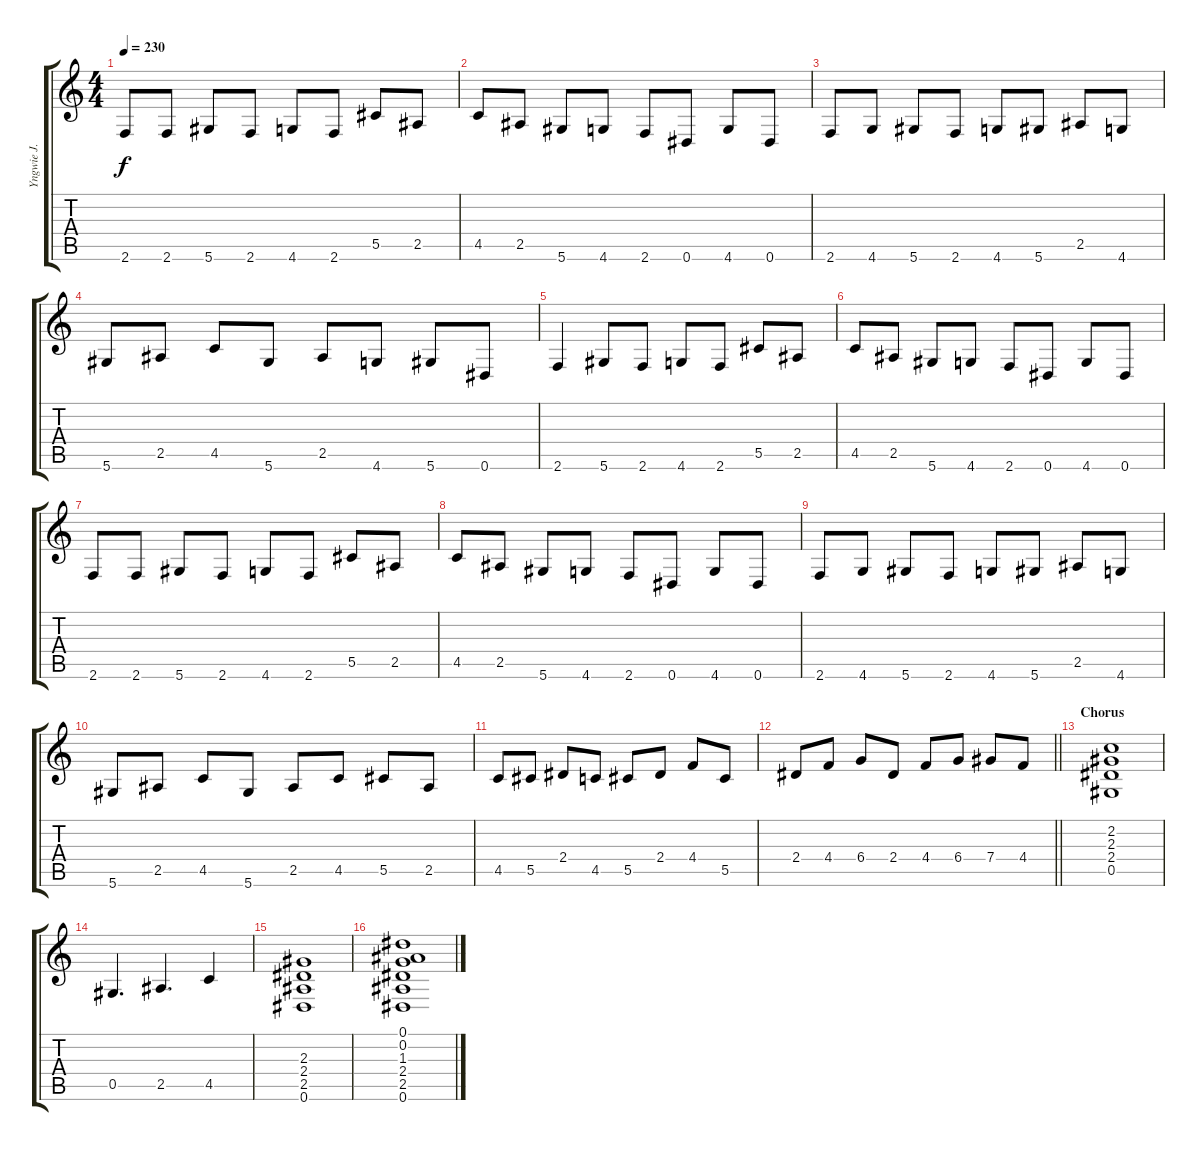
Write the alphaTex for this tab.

\track ("Yngwie J. Malmsteen" "Yngwie J. ") {instrument distortionguitar}
\staff {score tabs}
\tuning (Eb4 Bb3 Gb3 Db3 Ab2 Eb2) {hide}
\ts (4 4)
\tempo 230
\clef g2
\ks c
2.6.8{dy f} 2.6.8 5.6.8 2.6.8 4.6.8 2.6.8 5.5.8 2.5.8 |
4.5.8 2.5.8 5.6.8 4.6.8 2.6.8 0.6.8 4.6.8 0.6.8 |
2.6.8 4.6.8 5.6.8 2.6.8 4.6.8 5.6.8 2.5.8 4.6.8 |
5.6.8 2.5.8 4.5.8 5.6.8 2.5.8 4.6.8 5.6.8 0.6.8 |
2.6.4 5.6.8 2.6.8 4.6.8 2.6.8 5.5.8 2.5.8 |
4.5.8 2.5.8 5.6.8 4.6.8 2.6.8 0.6.8 4.6.8 0.6.8 |
2.6.8 2.6.8 5.6.8 2.6.8 4.6.8 2.6.8 5.5.8 2.5.8 |
4.5.8 2.5.8 5.6.8 4.6.8 2.6.8 0.6.8 4.6.8 0.6.8 |
2.6.8 4.6.8 5.6.8 2.6.8 4.6.8 5.6.8 2.5.8 4.6.8 |
5.6.8 2.5.8 4.5.8 5.6.8 2.5.8 4.5.8 5.5.8 2.5.8 |
4.5.8 5.5.8 2.4.8 4.5.8 5.5.8 2.4.8 4.4.8 5.5.8 |
\barLineRight lightlight
2.4.8 4.4.8 6.4.8 2.4.8 4.4.8 6.4.8 7.4.8 4.4.8 |
\section ("" "Chorus")
(2.2 2.3 2.4 0.5).1 |
0.5.4{d} 2.5.4{d} 4.5.4 |
(2.3 2.4 2.5 0.6).1 |
(0.1 0.2 1.3 2.4 2.5 0.6).1
